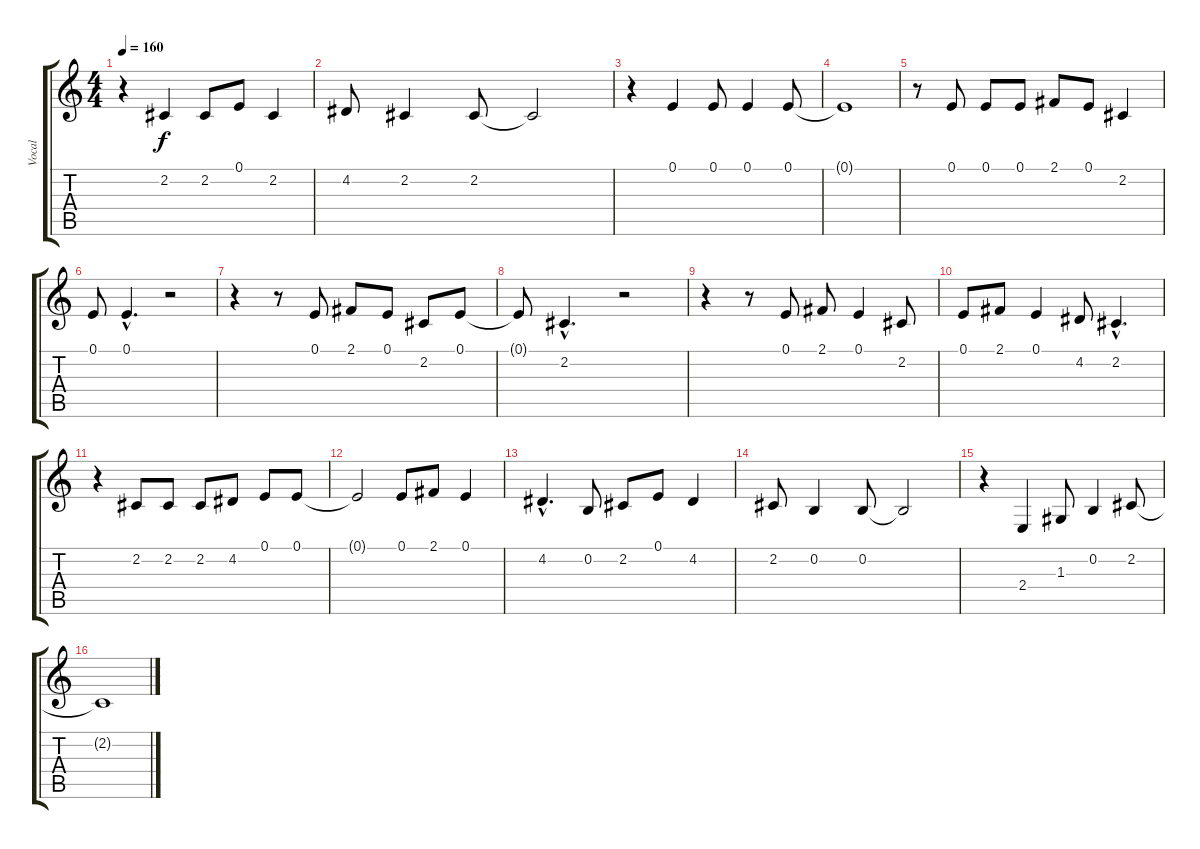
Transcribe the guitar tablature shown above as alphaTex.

\track ("Vocal" "Vocal") {instrument synthvoice}
\staff {score tabs}
\tuning (E4 B3 G3 D3 A2 E2) {hide}
\ts (4 4)
\tempo 160
\clef g2
\ks c
r.4{dy f} 2.2.4 2.2.8 0.1.8 2.2.4 |
4.2.8 2.2.4 2.2.8 2.2{t}.2 |
r.4 0.1.4 0.1.8 0.1.4 0.1.8 |
0.1{t}.1 |
r.8 0.1.8 0.1.8 0.1.8 2.1.8 0.1.8 2.2.4 |
0.1.8 0.1{hac}.4{d} r.2 |
r.4 r.8 0.1.8 2.1.8 0.1.8 2.2.8 0.1.8 |
0.1{t}.8 2.2{hac}.4{d} r.2 |
r.4 r.8 0.1.8 2.1.8 0.1.4 2.2.8 |
0.1.8 2.1.8 0.1.4 4.2.8 2.2{hac}.4{d} |
r.4 2.2.8 2.2.8 2.2.8 4.2.8 0.1.8 0.1.8 |
0.1{t}.2 0.1.8 2.1.8 0.1.4 |
4.2{hac}.4{d} 0.2.8 2.2.8 0.1.8 4.2.4 |
2.2.8 0.2.4 0.2.8 0.2{t}.2 |
r.4 2.4.4 1.3.8 0.2.4 2.2.8 |
2.2{t}.1
